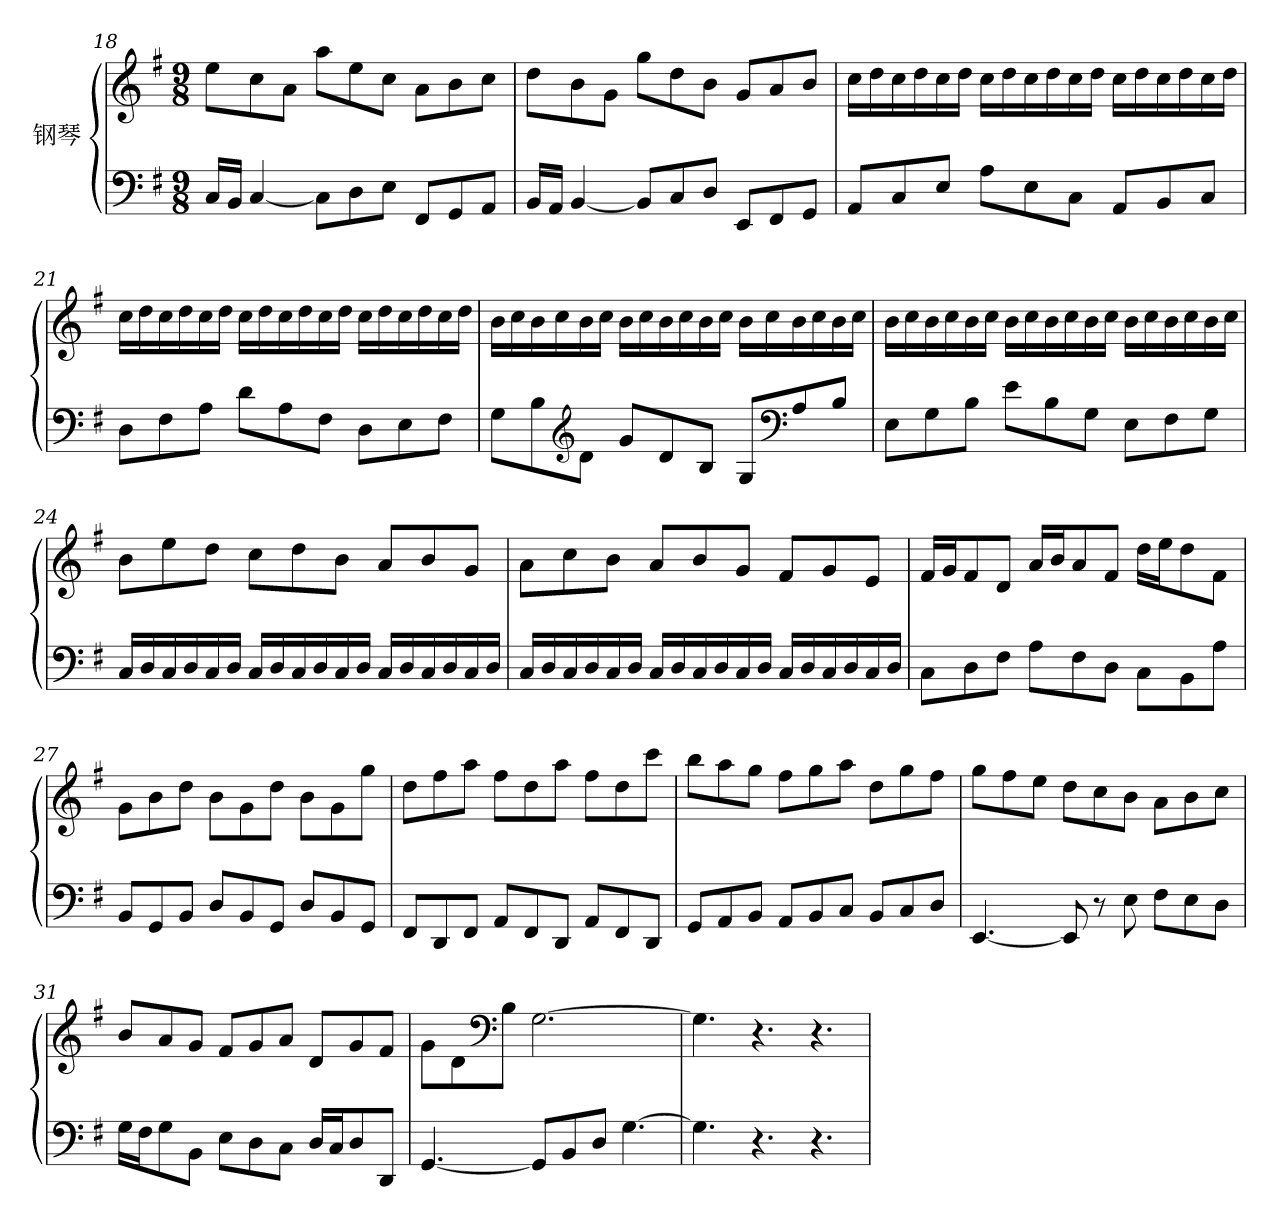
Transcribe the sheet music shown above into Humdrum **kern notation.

**kern	**kern
*part2	*part1
*staff2	*staff1
*I"钢琴	*I"钢琴
*clefF4	*clefG2
*k[f#]	*k[f#]
*M9/8	*M9/8
=18	=18
16C/LL	8ee\L
16BB/JJ	.
[4C/	8cc\
.	8a\J
8C\L]	8aa\L
8D\	8ee\
8E\J	8cc\J
8FF#/L	8a\L
8GG/	8b\
8AA/J	8cc\J
=19	=19
16BB/LL	8dd\L
16AA/JJ	.
[4BB/	8b\
.	8g\J
8BB/L]	8gg\L
8C/	8dd\
8D/J	8b\J
8EE/L	8g/L
8FF#/	8a/
8GG/J	8b/J
!!LO:PB:g=z
=20	=20
8AA/L	16cc\LL
.	16dd\
8C/	16cc\
.	16dd\
8E/J	16cc\
.	16dd\JJ
8A\L	16cc\LL
.	16dd\
8E\	16cc\
.	16dd\
8C\J	16cc\
.	16dd\JJ
8AA/L	16cc\LL
.	16dd\
8BB/	16cc\
.	16dd\
8C/J	16cc\
.	16dd\JJ
=21	=21
8D\L	16cc\LL
.	16dd\
8F#\	16cc\
.	16dd\
8A\J	16cc\
.	16dd\JJ
8d\L	16cc\LL
.	16dd\
8A\	16cc\
.	16dd\
8F#\J	16cc\
.	16dd\JJ
8D\L	16cc\LL
.	16dd\
8E\	16cc\
.	16dd\
8F#\J	16cc\
.	16dd\JJ
!!LO:LB:g=z
=22	=22
8G\L	16b\LL
.	16cc\
8B\	16b\
.	16cc\
*clefG2	*
8d\J	16b\
.	16cc\JJ
8g/L	16b\LL
.	16cc\
8d/	16b\
.	16cc\
8B/J	16b\
.	16cc\JJ
8G/L	16b\LL
.	16cc\
*clefF4	*
8A/	16b\
.	16cc\
8B/J	16b\
.	16cc\JJ
=23	=23
8E\L	16b\LL
.	16cc\
8G\	16b\
.	16cc\
8B\J	16b\
.	16cc\JJ
8e\L	16b\LL
.	16cc\
8B\	16b\
.	16cc\
8G\J	16b\
.	16cc\JJ
8E\L	16b\LL
.	16cc\
8F#\	16b\
.	16cc\
8G\J	16b\
.	16cc\JJ
!!LO:LB:g=z
=24	=24
16C/LL	8b\L
16D/	.
16C/	8ee\
16D/	.
16C/	8dd\J
16D/JJ	.
16C/LL	8cc\L
16D/	.
16C/	8dd\
16D/	.
16C/	8b\J
16D/JJ	.
16C/LL	8a/L
16D/	.
16C/	8b/
16D/	.
16C/	8g/J
16D/JJ	.
=25	=25
16C/LL	8a\L
16D/	.
16C/	8cc\
16D/	.
16C/	8b\J
16D/JJ	.
16C/LL	8a/L
16D/	.
16C/	8b/
16D/	.
16C/	8g/J
16D/JJ	.
16C/LL	8f#/L
16D/	.
16C/	8g/
16D/	.
16C/	8e/J
16D/JJ	.
!!LO:LB:g=z
=26	=26
8C\L	16f#/LL
.	16g/J
8D\	8f#/
8F#\J	8d/J
8A\L	16a/LL
.	16b/J
8F#\	8a/
8D\J	8f#/J
8C\L	16dd\LL
.	16ee\J
8BB\	8dd\
8A\J	8f#\J
=27	=27
8BB/L	8g\L
8GG/	8b\
8BB/J	8dd\J
8D/L	8b\L
8BB/	8g\
8GG/J	8dd\J
8D/L	8b\L
8BB/	8g\
8GG/J	8gg\J
=28	=28
8FF#/L	8dd\L
8DD/	8ff#\
8FF#/J	8aa\J
8AA/L	8ff#\L
8FF#/	8dd\
8DD/J	8aa\J
8AA/L	8ff#\L
8FF#/	8dd\
8DD/J	8ccc\J
=29	=29
8GG/L	8bb\L
8AA/	8aa\
8BB/J	8gg\J
8AA/L	8ff#\L
8BB/	8gg\
8C/J	8aa\J
8BB/L	8dd\L
8C/	8gg\
8D/J	8ff#\J
!!LO:LB:g=z
=30	=30
[4.EE/	8gg\L
.	8ff#\
.	8ee\J
8EE/]	8dd\L
8r	8cc\
8E\	8b\J
8F#\L	8a\L
8E\	8b\
8D\J	8cc\J
=31	=31
16G\LL	8b/L
16F#\J	.
8G\	8a/
8BB\J	8g/J
8E\L	8f#/L
8D\	8g/
8C\J	8a/J
16D/LL	8d/L
16C/J	.
8D/	8g/
8DD/J	8f#/J
=32	=32
[4.GG/	8g\L
.	8d\
*	*clefF4
.	8B\J
8GG/L]	[2.G\
8BB/	.
8D/J	.
[4.G\	.
=33	=33
4.G\]	4.G\]
4.r	4.r
4.r	4.r
=	=
*-	*-
